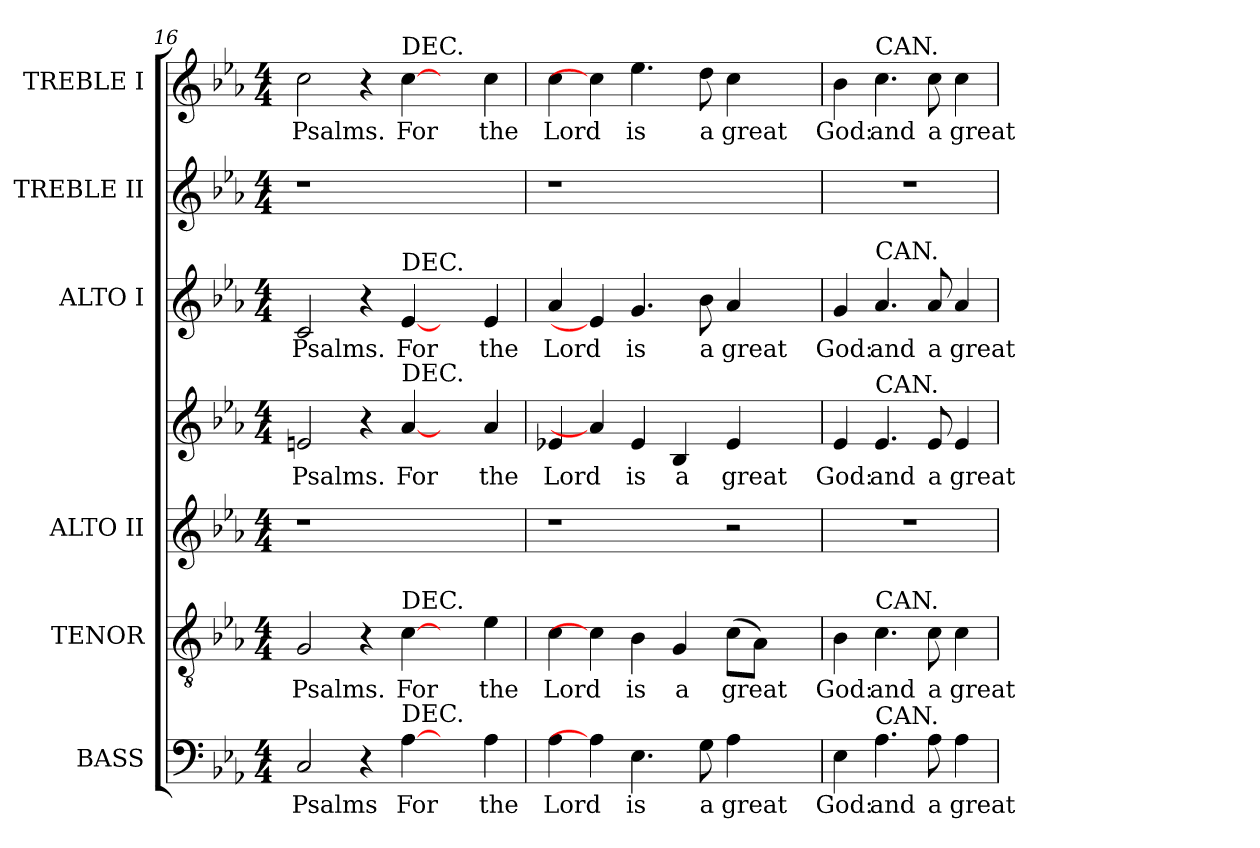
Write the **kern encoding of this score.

**kern	**text	**kern	**text	**kern	**kern	**text	**kern	**text	**kern	**kern	**text
*part6	*part6	*part5	*part5	*part4	*part4	*part4	*part3	*part3	*part2	*part1	*part1
*staff7	*staff7	*staff6	*staff6	*staff5	*staff4	*staff4	*staff3	*staff3	*staff2	*staff1	*staff1
*I"BASS	*	*I"TENOR	*	*I"ALTO II	*	*	*I"ALTO I	*	*I"TREBLE II	*I"TREBLE I	*
*I'B.	*	*I'T.	*	*I'A.2	*	*	*I'A.1	*	*	*	*
*clefF4	*	*clefGv2	*	*clefG2	*clefG2	*	*clefG2	*	*clefG2	*clefG2	*
*	*	*ITrd7c12	*	*	*	*	*	*	*	*	*
*k[b-e-a-]	*	*k[b-e-a-]	*	*k[b-e-a-]	*k[b-e-a-]	*	*k[b-e-a-]	*	*k[b-e-a-]	*k[b-e-a-]	*
*E-:	*	*E-:	*	*E-:	*E-:	*	*E-:	*	*E-:	*E-:	*
*M4/4	*	*M4/4	*	*M4/4	*M4/4	*	*M4/4	*	*M4/4	*M4/4	*
=16	=16	=16	=16	=16	=16	=16	=16	=16	=16	=16	=16
!	!LO:LY:b:color=#000000	!	!	!	!	!	!	!	!	!	!
!	!	!	!LO:LY:b:color=#000000	!	!	!	!	!	!	!	!
!	!	!	!	!	!	!LO:LY:b:color=#000000	!	!	!	!	!
!	!	!	!	!	!	!	!	!LO:LY:b:color=#000000	!LO:N:vis=1	!	!
!	!	!	!	!	!	!	!	!	!	!	!LO:LY:b:color=#000000
2Ci/	Psalms	2GGi/	Psalms.	1r	2eni/	Psalms.	2ci/	Psalms.	1r	2cci\	Psalms.
4r	.	4r	.	.	4r	.	4r	.	.	4r	.
!	!LO:LY:b:color=#000000	!	!	!	!	!	!	!	!	!	!
!	!	!	!LO:LY:b:color=#000000	!	!	!	!	!	!	!	!
!	!	!	!	!	!	!LO:LY:b:color=#000000	!	!	!	!	!
!	!	!	!	!	!	!	!	!LO:LY:b:color=#000000	!	!	!
!	!	!	!	!	!	!	!	!	!	!LO:TX:a:t=DEC.	!
!	!	!	!	!	!	!	!LO:TX:a:t=DEC.	!	!	!	!
!	!	!	!	!	!LO:TX:a:t=DEC.	!	!	!	!	!	!
!	!	!LO:TX:a:t=DEC.	!	!	!	!	!	!	!	!	!
!LO:TX:a:t=DEC.	!	!	!	!	!	!	!	!	!	!	!
!	!	!	!	!	!	!	!	!	!	!	!LO:LY:b:color=#000000
[4A-i\	For	[4Ci\	For	.	[4a-i/	For	[4e-i/	For	.	[4cci\	For
4ryy	.	4ryy	.	2ryy	4ryy	.	4ryy	.	2ryy	4ryy	.
!	!LO:LY:b:color=#000000	!	!	!	!	!	!	!	!	!	!
!	!	!	!LO:LY:b:color=#000000	!	!	!	!	!	!	!	!
!	!	!	!	!	!	!LO:LY:b:color=#000000	!	!	!	!	!
!	!	!	!	!	!	!	!	!LO:LY:b:color=#000000	!	!	!
!	!	!	!	!	!	!	!	!	!	!	!LO:LY:b:color=#000000
4A-i\	the	4E-i\	the	.	4a-i/	the	4e-i/	the	.	4cci\	the
!!LO:PB:g=z
=17	=17	=17	=17	=17	=17	=17	=17	=17	=17	=17	=17
!	!LO:LY:b:color=#000000	!	!	!	!	!	!	!	!	!	!
!	!	!	!LO:LY:b:color=#000000	!	!	!	!	!	!	!	!
!	!	!	!	!	!	!LO:LY:b:color=#000000	!	!	!	!	!
!	!	!	!	!	!	!	!	!LO:LY:b:color=#000000	!	!	!
!	!	!	!	!	!	!	!	!	!	!	!LO:LY:b:color=#000000
4A-i\	Lord	4Ci\	Lord	1r	4e-Xi/	Lord	4a-i/	Lord	1r	4cci\	Lord
4A-i\]	.	4Ci\]	.	.	4a-i/]	.	4e-i/]	.	.	4cci\]	.
!	!LO:LY:b:color=#000000	!	!	!	!	!	!	!	!	!	!
!	!	!	!LO:LY:b:color=#000000	!	!	!	!	!	!	!	!
!	!	!	!	!	!	!LO:LY:b:color=#000000	!	!	!	!	!
!	!	!	!	!	!	!	!	!LO:LY:b:color=#000000	!	!	!
!	!	!	!	!	!	!	!	!	!	!	!LO:LY:b:color=#000000
4.E-i\	is	4BB-i\	is	.	4e-i/	is	4.gi/	is	.	4.ee-i\	is
!	!	!	!LO:LY:b:color=#000000	!	!	!	!	!	!	!	!
!	!	!	!	!	!	!LO:LY:b:color=#000000	!	!	!	!	!
.	.	4GGi/	a	.	4B-i/	a	.	.	.	.	.
!	!LO:LY:b:color=#000000	!	!	!	!	!	!	!	!	!	!
!	!	!	!	!	!	!	!	!LO:LY:b:color=#000000	!	!	!
!	!	!	!	!	!	!	!	!	!	!	!LO:LY:b:color=#000000
8Gi\	a	.	.	.	.	.	8b-i\	a	.	8ddi\	a
!	!LO:LY:b:color=#000000	!	!	!	!	!	!	!	!	!	!
!	!	!	!LO:LY:b:color=#000000	!	!	!	!	!	!	!	!
!	!	!	!	!	!	!LO:LY:b:color=#000000	!	!	!	!	!
!	!	!	!	!	!	!	!	!LO:LY:b:color=#000000	!	!	!
!	!	!	!	!	!	!	!	!	!	!	!LO:LY:b:color=#000000
4A-i\	great	(8Ci\L	great	2r	4e-i/	great	4a-i/	great	2ryy	4cci\	great
.	.	8AA-i\J)	.	.	.	.	.	.	.	.	.
4ryy	.	4ryy	.	.	4ryy	.	4ryy	.	.	4ryy	.
=18	=18	=18	=18	=18	=18	=18	=18	=18	=18	=18	=18
!	!LO:LY:b:color=#000000	!	!	!	!	!	!	!	!	!	!
!	!	!	!LO:LY:b:color=#000000	!	!	!	!	!	!	!	!
!	!	!	!	!	!	!LO:LY:b:color=#000000	!	!	!	!	!
!	!	!	!	!	!	!	!	!LO:LY:b:color=#000000	!	!	!
!	!	!	!	!	!	!	!	!	!	!	!LO:LY:b:color=#000000
4E-i\	God:	4BB-i\	God:	1r	4e-i/	God:	4gi/	God:	1r	4b-i\	God:
!	!LO:LY:b:color=#000000	!	!	!	!	!	!	!	!	!	!
!	!	!	!LO:LY:b:color=#000000	!	!	!	!	!	!	!	!
!	!	!	!	!	!	!LO:LY:b:color=#000000	!	!	!	!	!
!	!	!	!	!	!	!	!	!LO:LY:b:color=#000000	!	!	!
!	!	!	!	!	!	!	!	!	!	!LO:TX:a:t=CAN.	!
!	!	!	!	!	!	!	!LO:TX:a:t=CAN.	!	!	!	!
!	!	!	!	!	!LO:TX:a:t=CAN.	!	!	!	!	!	!
!	!	!LO:TX:a:t=CAN.	!	!	!	!	!	!	!	!	!
!LO:TX:a:t=CAN.	!	!	!	!	!	!	!	!	!	!	!
!	!	!	!	!	!	!	!	!	!	!	!LO:LY:b:color=#000000
4.A-i\	and	4.Ci\	and	.	4.e-i/	and	4.a-i/	and	.	4.cci\	and
!	!LO:LY:b:color=#000000	!	!	!	!	!	!	!	!	!	!
!	!	!	!LO:LY:b:color=#000000	!	!	!	!	!	!	!	!
!	!	!	!	!	!	!LO:LY:b:color=#000000	!	!	!	!	!
!	!	!	!	!	!	!	!	!LO:LY:b:color=#000000	!	!	!
!	!	!	!	!	!	!	!	!	!	!	!LO:LY:b:color=#000000
8A-i\	a	8Ci\	a	.	8e-i/	a	8a-i/	a	.	8cci\	a
!	!LO:LY:b:color=#000000	!	!	!	!	!	!	!	!	!	!
!	!	!	!LO:LY:b:color=#000000	!	!	!	!	!	!	!	!
!	!	!	!	!	!	!LO:LY:b:color=#000000	!	!	!	!	!
!	!	!	!	!	!	!	!	!LO:LY:b:color=#000000	!	!	!
!	!	!	!	!	!	!	!	!	!	!	!LO:LY:b:color=#000000
4A-i\	great	4Ci\	great	.	4e-i/	great	4a-i/	great	.	4cci\	great
=	=	=	=	=	=	=	=	=	=	=	=
*-	*-	*-	*-	*-	*-	*-	*-	*-	*-	*-	*-
